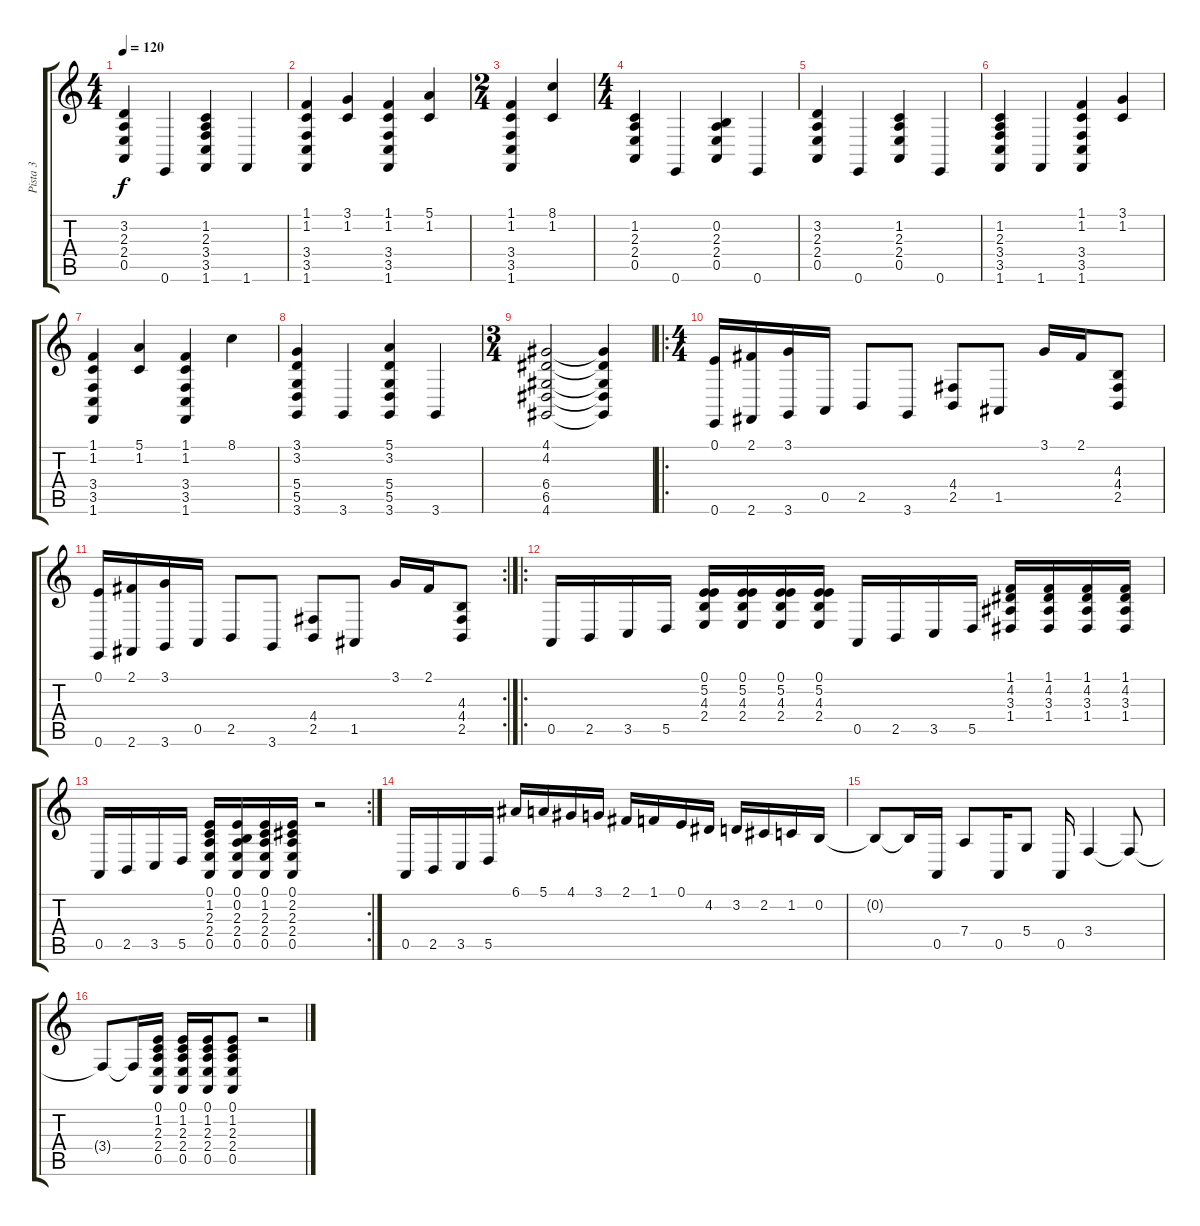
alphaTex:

\track ("Pista 3" "Pista 3") {instrument brightacousticpiano}
\staff {score tabs}
\tuning (E4 B3 G3 D3 A2 E2) {hide}
\ts (4 4)
\tempo 120
\clef g2
\ks c
(3.2 2.3 2.4 0.5).4{dy f} 0.6.4 (1.2 2.3 3.4 3.5 1.6).4 1.6.4 |
(1.1 1.2 3.4 3.5 1.6).4 (3.1 1.2).4 (1.1 1.2 3.4 3.5 1.6).4 (5.1 1.2).4 |
\ts (2 4)
(1.1 1.2 3.4 3.5 1.6).4 (8.1 1.2).4 |
\ts (4 4)
(1.2 2.3 2.4 0.5).4 0.6.4 (0.2 2.3 2.4 0.5).4 0.6.4 |
(3.2 2.3 2.4 0.5).4 0.6.4 (1.2 2.3 2.4 0.5).4 0.6.4 |
(1.2 2.3 3.4 3.5 1.6).4 1.6.4 (1.1 1.2 3.4 3.5 1.6).4 (3.1 1.2).4 |
(1.1 1.2 3.4 3.5 1.6).4 (5.1 1.2).4 (1.1 1.2 3.4 3.5 1.6).4 8.1.4 |
(3.1 3.2 5.4 5.5 3.6).4 3.6.4 (5.1 3.2 5.4 5.5 3.6).4 3.6.4 |
\ts (3 4)
(4.1 4.2 6.4 6.5 4.6).2 (4.1{t} 4.2{t} 6.4{t} 6.5{t} 4.6{t}).4 |
\ro
\ts (4 4)
(0.1 0.6).16 (2.1 2.6).16 (3.1 3.6).16 0.5.16 2.5.8 3.6.8 (4.4 2.5).8 1.5.8 3.1.16 2.1.16 (4.3 4.4 2.5).8 |
\rc 2
(0.1 0.6).16 (2.1 2.6).16 (3.1 3.6).16 0.5.16 2.5.8 3.6.8 (4.4 2.5).8 1.5.8 3.1.16 2.1.16 (4.3 4.4 2.5).8 |
\ro
0.5.16 2.5.16 3.5.16 5.5.16 (0.1 5.2 4.3 2.4).16 (0.1 5.2 4.3 2.4).16 (0.1 5.2 4.3 2.4).16 (0.1 5.2 4.3 2.4).16 0.5.16 2.5.16 3.5.16 5.5.16 (1.1 4.2 3.3 1.4).16 (1.1 4.2 3.3 1.4).16 (1.1 4.2 3.3 1.4).16 (1.1 4.2 3.3 1.4).16 |
\rc 2
0.5.16 2.5.16 3.5.16 5.5.16 (0.1 1.2 2.3 2.4 0.5).16 (0.1 0.2 2.3 2.4 0.5).16 (0.1 1.2 2.3 2.4 0.5).16 (0.1 2.2 2.3 2.4 0.5).16 r.2 |
0.5.16 2.5.16 3.5.16 5.5.16 6.1.16 5.1.16 4.1.16 3.1.16 2.1.16 1.1.16 0.1.16 4.2.16 3.2.16 2.2.16 1.2.16 0.2.16 |
0.2{t}.8 0.2{t}.16 0.5.16 7.4.8 0.5.16 5.4.8 0.5.16 3.4.4 3.4{t}.8 |
3.4{t}.8 3.4{t}.16 (0.1 1.2 2.3 2.4 0.5).16 (0.1 1.2 2.3 2.4 0.5).16 (0.1 1.2 2.3 2.4 0.5).16 (0.1 1.2 2.3 2.4 0.5).8 r.2
